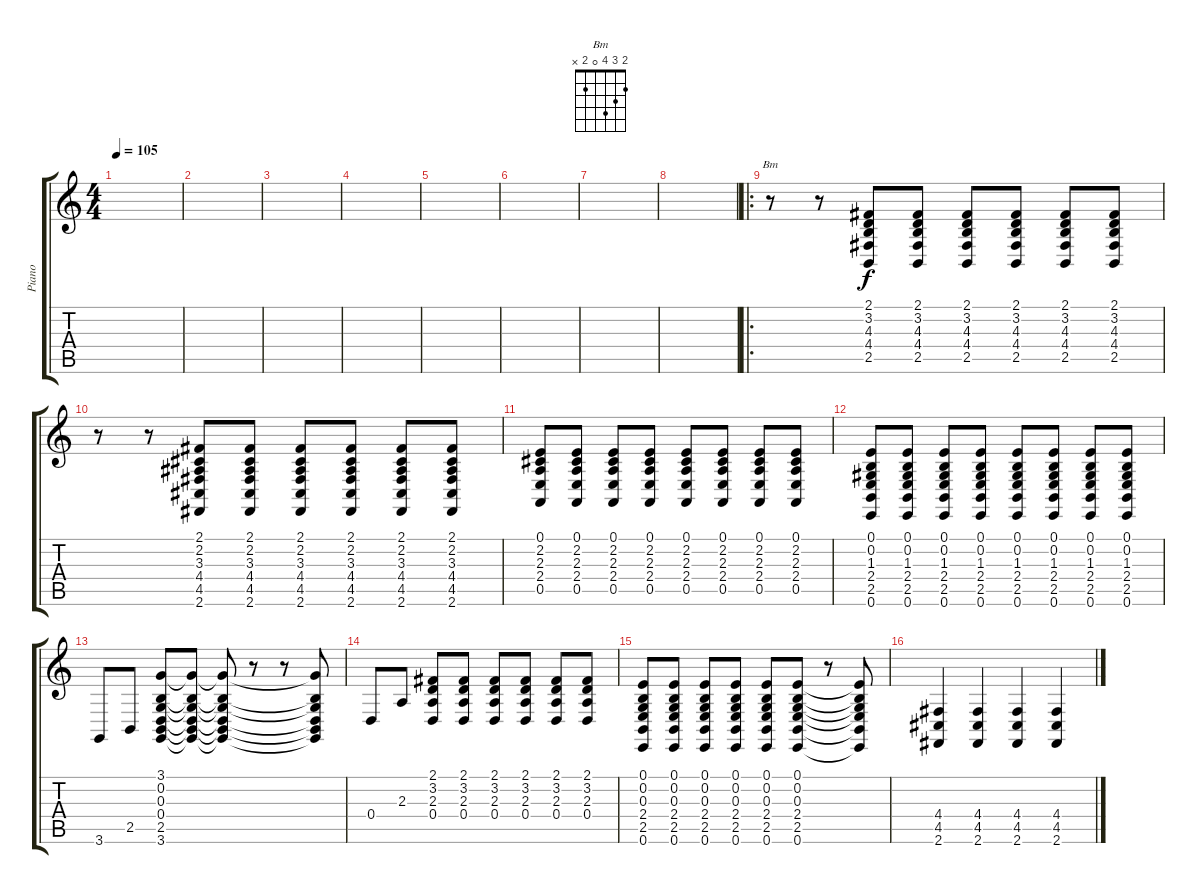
\track ("Piano" "Piano") {instrument acousticgrandpiano}
\staff {score tabs}
\tuning (E4 B3 G3 D3 A2 E2) {hide}
\chord ("Bm" 2 3 4 0 2 x)
\ts (4 4)
\tempo 105
\clef g2
\ks c
|
|
|
|
|
|
|
|
\ro
r.8{ch "Bm"} r.8 (2.1 3.2 4.3 4.4 2.5).8 (2.1 3.2 4.3 4.4 2.5).8 (2.1 3.2 4.3 4.4 2.5).8 (2.1 3.2 4.3 4.4 2.5).8 (2.1 3.2 4.3 4.4 2.5).8 (2.1 3.2 4.3 4.4 2.5).8 |
r.8 r.8 (2.1 2.2 3.3 4.4 4.5 2.6).8 (2.1 2.2 3.3 4.4 4.5 2.6).8 (2.1 2.2 3.3 4.4 4.5 2.6).8 (2.1 2.2 3.3 4.4 4.5 2.6).8 (2.1 2.2 3.3 4.4 4.5 2.6).8 (2.1 2.2 3.3 4.4 4.5 2.6).8 |
(0.1 2.2 2.3 2.4 0.5).8 (0.1 2.2 2.3 2.4 0.5).8 (0.1 2.2 2.3 2.4 0.5).8 (0.1 2.2 2.3 2.4 0.5).8 (0.1 2.2 2.3 2.4 0.5).8 (0.1 2.2 2.3 2.4 0.5).8 (0.1 2.2 2.3 2.4 0.5).8 (0.1 2.2 2.3 2.4 0.5).8 |
(0.1 0.2 1.3 2.4 2.5 0.6).8 (0.1 0.2 1.3 2.4 2.5 0.6).8 (0.1 0.2 1.3 2.4 2.5 0.6).8 (0.1 0.2 1.3 2.4 2.5 0.6).8 (0.1 0.2 1.3 2.4 2.5 0.6).8 (0.1 0.2 1.3 2.4 2.5 0.6).8 (0.1 0.2 1.3 2.4 2.5 0.6).8 (0.1 0.2 1.3 2.4 2.5 0.6).8 |
3.6.8 2.5.8 (3.1 0.2 0.3 0.4 2.5 3.6).8{volume 16} (3.1{t} 0.2{t} 0.3{t} 0.4{t} 2.5{t} 3.6{t}).8 (3.1{t} 0.2{t} 0.3{t} 0.4{t} 2.5{t} 3.6{t}).8 r.8 r.8 (3.1{t} 0.2{t} 0.3{t} 0.4{t} 2.5{t} 3.6{t}).8 |
0.4.8{volume 10} 2.3.8 (2.1 3.2 2.3 0.4).8 (2.1 3.2 2.3 0.4).8 (2.1 3.2 2.3 0.4).8 (2.1 3.2 2.3 0.4).8 (2.1 3.2 2.3 0.4).8 (2.1 3.2 2.3 0.4).8 |
(0.1 0.2 0.3 2.4 2.5 0.6).8 (0.1 0.2 0.3 2.4 2.5 0.6).8 (0.1 0.2 0.3 2.4 2.5 0.6).8 (0.1 0.2 0.3 2.4 2.5 0.6).8 (0.1 0.2 0.3 2.4 2.5 0.6).8 (0.1 0.2 0.3 2.4 2.5 0.6).8 r.8 (0.1{t} 0.2{t} 0.3{t} 2.4{t} 2.5{t} 0.6{t}).8 |
(4.4 4.5 2.6).4 (4.4 4.5 2.6).4 (4.4 4.5 2.6).4 (4.4 4.5 2.6).4
